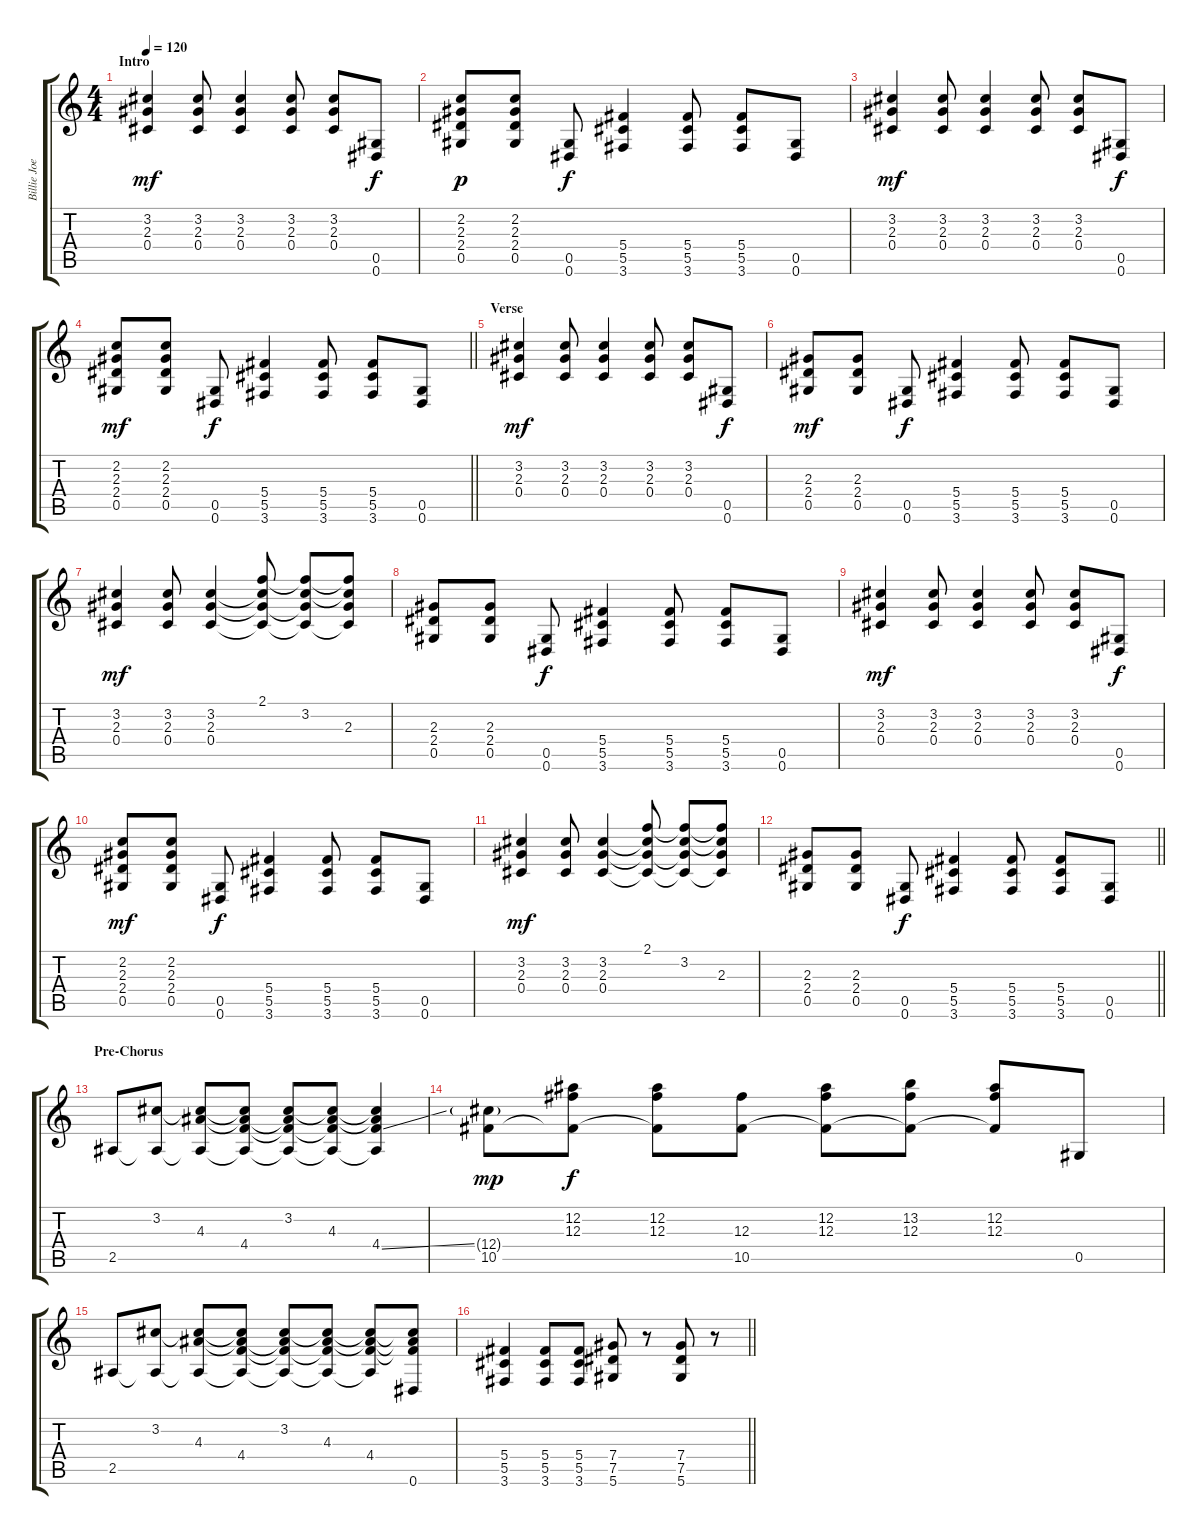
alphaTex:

\track ("Billie Joe Armstrong - Guitar" "Billie Joe") {instrument distortionguitar}
\staff {score tabs}
\tuning (Eb4 Bb3 Gb3 Db3 Ab2 Eb2) {hide}
\ts (4 4)
\section ("" "Intro")
\tempo 120
\clef g2
\ks c
(3.2 2.3 0.4).4{dy mf} (3.2 2.3 0.4).8 (3.2 2.3 0.4).4 (3.2 2.3 0.4).8 (3.2 2.3 0.4).8 (0.5 0.6).8{dy f} |
(2.2 2.3 2.4 0.5).8{dy p} (2.2 2.3 2.4 0.5).8 (0.5 0.6).8{dy f} (5.4 5.5 3.6).4 (5.4 5.5 3.6).8 (5.4 5.5 3.6).8 (0.5 0.6).8 |
(3.2 2.3 0.4).4{dy mf} (3.2 2.3 0.4).8 (3.2 2.3 0.4).4 (3.2 2.3 0.4).8 (3.2 2.3 0.4).8 (0.5 0.6).8{dy f} |
\barLineRight lightlight
(2.2 2.3 2.4 0.5).8{dy mf} (2.2 2.3 2.4 0.5).8 (0.5 0.6).8{dy f} (5.4 5.5 3.6).4 (5.4 5.5 3.6).8 (5.4 5.5 3.6).8 (0.5 0.6).8 |
\section ("" "Verse")
(3.2 2.3 0.4).4{dy mf} (3.2 2.3 0.4).8 (3.2 2.3 0.4).4 (3.2 2.3 0.4).8 (3.2 2.3 0.4).8 (0.5 0.6).8{dy f} |
(2.3 2.4 0.5).8{dy mf} (2.3 2.4 0.5).8 (0.5 0.6).8{dy f} (5.4 5.5 3.6).4 (5.4 5.5 3.6).8 (5.4 5.5 3.6).8 (0.5 0.6).8 |
(3.2 2.3 0.4).4{dy mf} (3.2 2.3 0.4).8 (3.2 2.3 0.4).4 (2.1 3.2{t} 2.3{t} 0.4{t}).8 (2.1{t} 3.2 2.3{t} 0.4{t}).8 (2.1{t} 3.2{t} 2.3 0.4{t}).8 |
(2.3 2.4 0.5).8 (2.3 2.4 0.5).8 (0.5 0.6).8{dy f} (5.4 5.5 3.6).4 (5.4 5.5 3.6).8 (5.4 5.5 3.6).8 (0.5 0.6).8 |
(3.2 2.3 0.4).4{dy mf} (3.2 2.3 0.4).8 (3.2 2.3 0.4).4 (3.2 2.3 0.4).8 (3.2 2.3 0.4).8 (0.5 0.6).8{dy f} |
(2.2 2.3 2.4 0.5).8{dy mf} (2.2 2.3 2.4 0.5).8 (0.5 0.6).8{dy f} (5.4 5.5 3.6).4 (5.4 5.5 3.6).8 (5.4 5.5 3.6).8 (0.5 0.6).8 |
(3.2 2.3 0.4).4{dy mf} (3.2 2.3 0.4).8 (3.2 2.3 0.4).4 (2.1 3.2{t} 2.3{t} 0.4{t}).8 (2.1{t} 3.2 2.3{t} 0.4{t}).8 (2.1{t} 3.2{t} 2.3 0.4{t}).8 |
\barLineRight lightlight
(2.3 2.4 0.5).8 (2.3 2.4 0.5).8 (0.5 0.6).8{dy f} (5.4 5.5 3.6).4 (5.4 5.5 3.6).8 (5.4 5.5 3.6).8 (0.5 0.6).8 |
\section ("" "Pre-Chorus")
2.5.8 (3.2 2.5{t}).8 (3.2{t} 4.3 2.5{t}).8 (3.2{t} 4.3{t} 4.4 2.5{t}).8 (3.2 4.3{t} 4.4{t} 2.5{t}).8 (3.2{t} 4.3 4.4{t} 2.5{t}).8 (3.2{t} 4.3{t} 4.4{ss} 2.5{t}).4 |
(12.4{g} 10.5).8{dy mp} (12.2 12.3 10.5{t}).8{dy f} (12.2 12.3 10.5{t}).8 (12.3 10.5).8 (12.2 12.3 10.5{t}).8 (13.2 12.3 10.5{t}).8 (12.2 12.3 10.5{t}).8 0.5.8 |
2.5.8 (3.2 2.5{t}).8 (3.2{t} 4.3 2.5{t}).8 (3.2{t} 4.3{t} 4.4 2.5{t}).8 (3.2 4.3{t} 4.4{t} 2.5{t}).8 (3.2{t} 4.3 4.4{t} 2.5{t}).8 (3.2{t} 4.3{t} 4.4 2.5{t}).8 (3.2{t} 4.3{t} 4.4{t} 0.6).8 |
\barLineRight lightlight
(5.4 5.5 3.6).4 (5.4 5.5 3.6).8 (5.4 5.5 3.6).8 (7.4 7.5 5.6).8 r.8 (7.4 7.5 5.6).8 r.8
